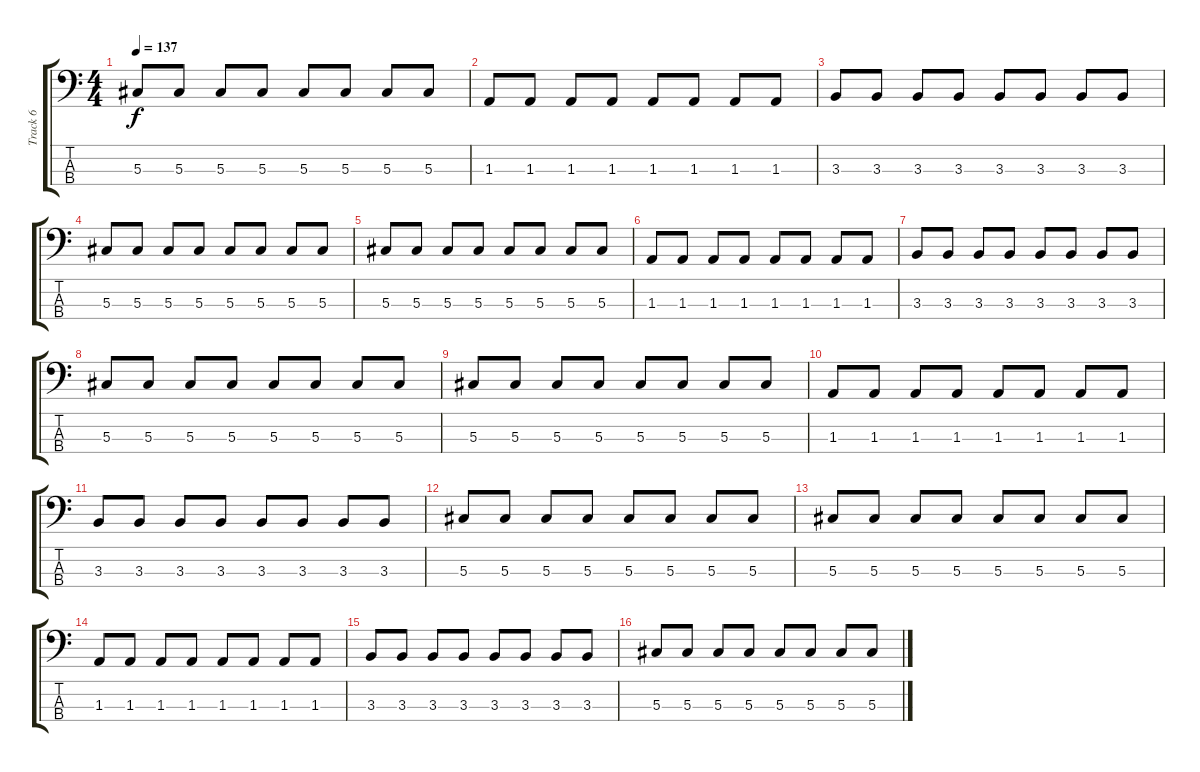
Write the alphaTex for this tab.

\track ("Track 6" "Track 6") {instrument electricbassfinger}
\staff {score tabs}
\tuning (Gb2 Db2 Ab1 Eb1) {hide}
\ts (4 4)
\tempo 137
\clef f4
\ks c
5.3.8{dy f} 5.3.8 5.3.8 5.3.8 5.3.8 5.3.8 5.3.8 5.3.8 |
1.3.8 1.3.8 1.3.8 1.3.8 1.3.8 1.3.8 1.3.8 1.3.8 |
3.3.8 3.3.8 3.3.8 3.3.8 3.3.8 3.3.8 3.3.8 3.3.8 |
5.3.8 5.3.8 5.3.8 5.3.8 5.3.8 5.3.8 5.3.8 5.3.8 |
5.3.8 5.3.8 5.3.8 5.3.8 5.3.8 5.3.8 5.3.8 5.3.8 |
1.3.8 1.3.8 1.3.8 1.3.8 1.3.8 1.3.8 1.3.8 1.3.8 |
3.3.8 3.3.8 3.3.8 3.3.8 3.3.8 3.3.8 3.3.8 3.3.8 |
5.3.8 5.3.8 5.3.8 5.3.8 5.3.8 5.3.8 5.3.8 5.3.8 |
5.3.8 5.3.8 5.3.8 5.3.8 5.3.8 5.3.8 5.3.8 5.3.8 |
1.3.8 1.3.8 1.3.8 1.3.8 1.3.8 1.3.8 1.3.8 1.3.8 |
3.3.8 3.3.8 3.3.8 3.3.8 3.3.8 3.3.8 3.3.8 3.3.8 |
5.3.8 5.3.8 5.3.8 5.3.8 5.3.8 5.3.8 5.3.8 5.3.8 |
5.3.8 5.3.8 5.3.8 5.3.8 5.3.8 5.3.8 5.3.8 5.3.8 |
1.3.8 1.3.8 1.3.8 1.3.8 1.3.8 1.3.8 1.3.8 1.3.8 |
3.3.8 3.3.8 3.3.8 3.3.8 3.3.8 3.3.8 3.3.8 3.3.8 |
5.3.8 5.3.8 5.3.8 5.3.8 5.3.8 5.3.8 5.3.8 5.3.8
